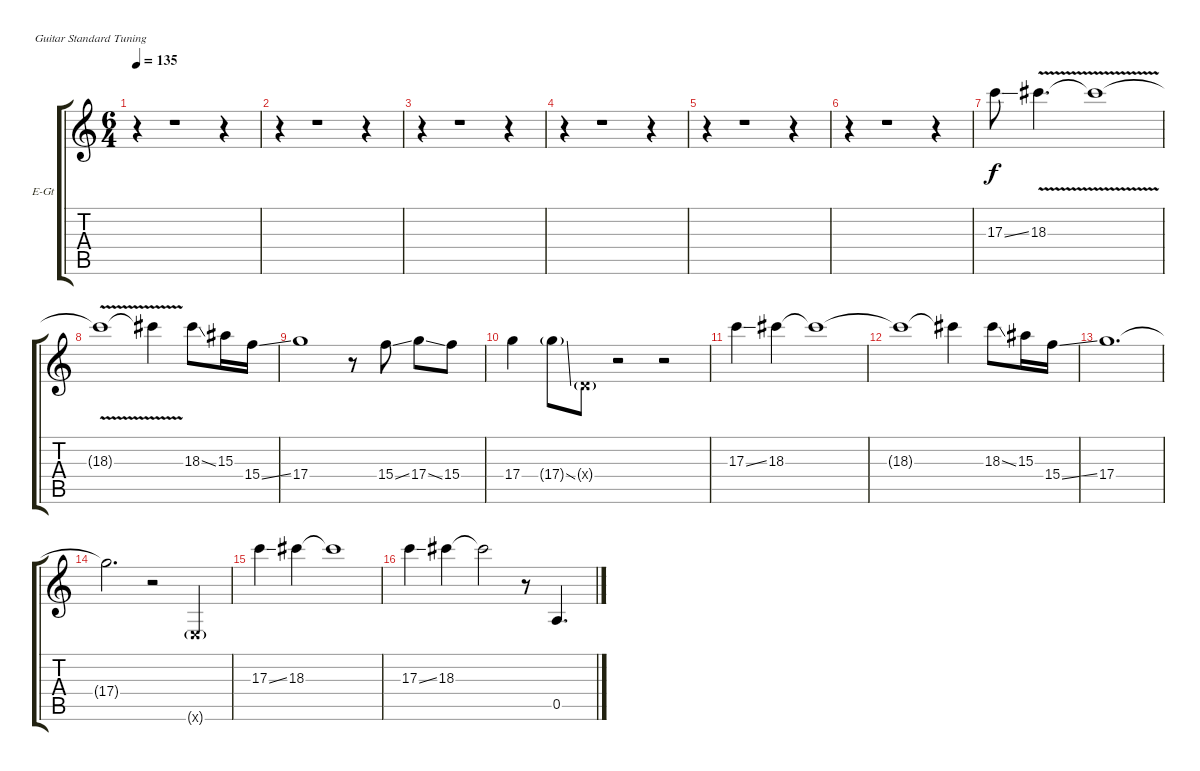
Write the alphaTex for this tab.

\bracketExtendMode groupsimilarinstruments
\firstSystemTrackNameOrientation horizontal
\otherSystemsTrackNameOrientation horizontal
\track ("Lap Steel Guitar (David Gilmour)" "E-Gt") {instrument overdrivenguitar}
\staff {score tabs}
\tuning (E4 B3 G3 D3 A2 E2)
\ts (6 4)
\tempo 135
\clef g2
\ks c
r.4{dy f} r.1 r.4 |
r.4 r.1 r.4 |
r.4 r.1 r.4 |
r.4 r.1 r.4 |
r.4 r.1 r.4 |
r.4 r.1 r.4 |
17.3{ss}.8 18.3{v}.4{d} 18.3{v t}.1 |
18.3{v t}.1 18.3{v t}.4 18.3{ss}.8 15.3.16 15.4{ss}.16 |
17.4.1 r.8 15.4{ss}.8 17.4{ss}.8 15.4.8 |
17.4.4 17.4{ss g}.8 0.4{g x}.8 r.2 r.2 |
17.3{ss}.4 18.3.4 18.3{t}.1 |
18.3{t}.1 18.3{t}.4 18.3{ss}.8 15.3.16 15.4{ss}.16 |
17.4.1{d} |
17.4{t}.2{d} r.2 0.6{g x}.4 |
17.3{ss}.4 18.3.4 18.3{t}.1 |
17.3{ss}.4 18.3.4 18.3{t}.2 r.8 0.5.4{d}
